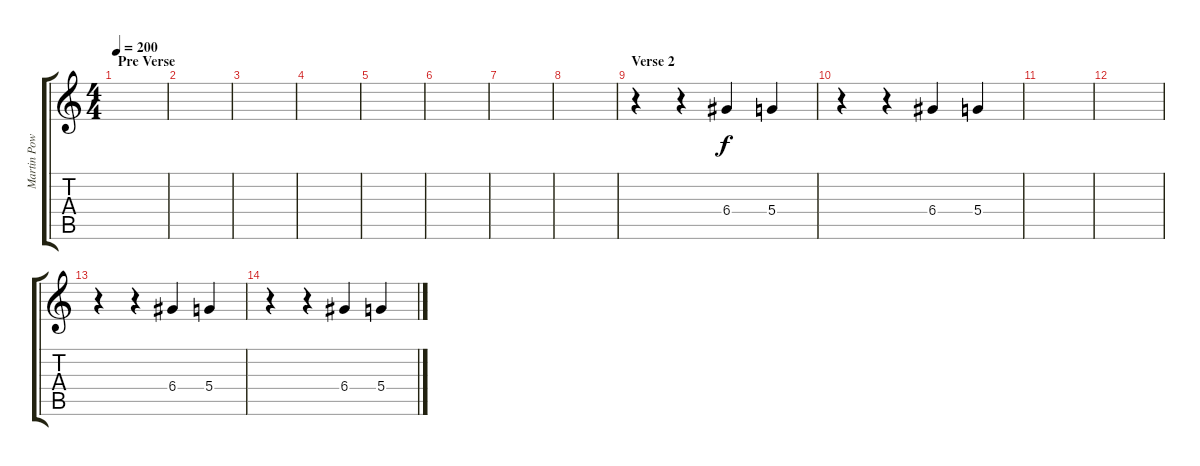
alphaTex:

\track ("Martin Powell" "Martin Pow") {instrument choiraahs}
\staff {score tabs}
\tuning (E5 B4 G4 D4 A3 E3) {hide}
\ts (4 4)
\section ("" "Pre Verse")
\tempo 200
\clef g2
\ks c
|
|
|
|
|
|
|
|
\section ("" "Verse 2")
r.4 r.4 6.4.4 5.4.4 |
r.4 r.4 6.4.4 5.4.4 |
|
|
r.4 r.4 6.4.4 5.4.4 |
r.4 r.4 6.4.4 5.4.4
